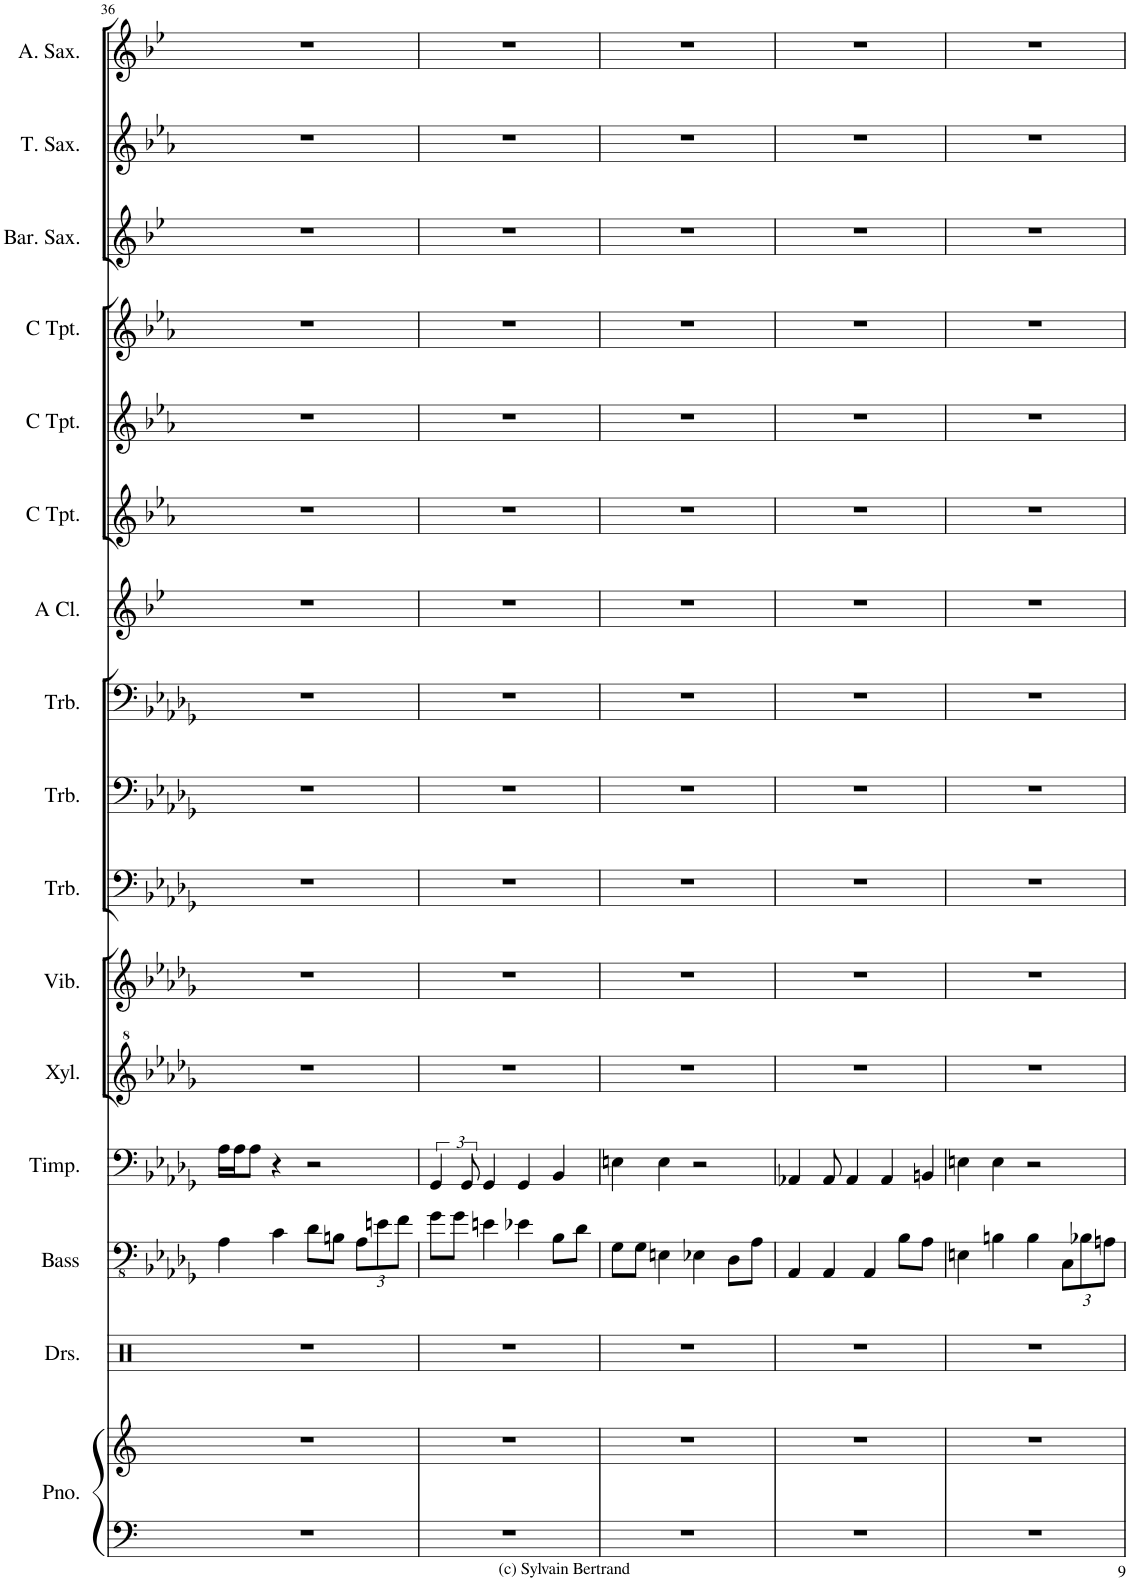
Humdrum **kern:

**kern	**kern	**kern	**kern	**kern	**kern	**kern	**kern	**kern	**kern	**kern	**kern	**kern	**kern	**kern	**kern	**kern
*part16	*part16	*part15	*part14	*part13	*part12	*part11	*part10	*part9	*part8	*part7	*part6	*part5	*part4	*part3	*part2	*part1
*staff17	*staff16	*staff15	*staff14	*staff13	*staff12	*staff11	*staff10	*staff9	*staff8	*staff7	*staff6	*staff5	*staff4	*staff3	*staff2	*staff1
*I"Piano	*	*I"Drumset	*I"Acoustic Bass	*I"Timpani	*I"Xylophone	*I"Vibraphone	*I"Trombone	*I"Trombone	*I"Trombone	*I"A Clarinet	*I"C Trumpet	*I"C Trumpet	*I"C Trumpet	*I"Baritone Saxophone	*I"Tenor Saxophone	*I"Alto Saxophone
*I'Pno.	*	*I'Drs.	*I'Bass	*I'Timp.	*I'Xyl.	*I'Vib.	*I'Trb.	*I'Trb.	*I'Trb.	*I'A Cl.	*I'C Tpt.	*I'C Tpt.	*I'C Tpt.	*I'Bar. Sax.	*I'T. Sax.	*I'A. Sax.
!!LO:PB:g=z
*clefF4	*clefG2	*clefX	*clefFv4	*clefF4	*clefG^2	*clefG2	*clefF4	*clefF4	*clefF4	*clefG2	*clefG2	*clefG2	*clefG2	*clefG2	*clefG2	*clefG2
*	*	*	*	*	*	*	*	*	*	*Trd2c3	*	*	*	*Trd12c21	*Trd8c14	*Trd5c9
*k[]	*k[]	*k[]	*k[b-e-a-d-g-]	*k[b-e-a-d-g-]	*k[b-e-a-d-g-]	*k[b-e-a-d-g-]	*k[b-e-a-d-g-]	*k[b-e-a-d-g-]	*k[b-e-a-d-g-]	*k[b-e-]	*k[b-e-a-]	*k[b-e-a-]	*k[b-e-a-]	*k[b-e-]	*k[b-e-a-]	*k[b-e-]
*M4/4	*M4/4	*M4/4	*M4/4	*M4/4	*M4/4	*M4/4	*M4/4	*M4/4	*M4/4	*M4/4	*M4/4	*M4/4	*M4/4	*M4/4	*M4/4	*M4/4
=36	=36	=36	=36	=36	=36	=36	=36	=36	=36	=36	=36	=36	=36	=36	=36	=36
1r	1r	1r	4AA-\	16A-\LL	1r	1r	1r	1r	1r	1r	1r	1r	1r	1r	1r	1r
.	.	.	.	16A-\J	.	.	.	.	.	.	.	.	.	.	.	.
.	.	.	.	8A-\J	.	.	.	.	.	.	.	.	.	.	.	.
.	.	.	4C\	4r	.	.	.	.	.	.	.	.	.	.	.	.
.	.	.	8D-\L	2r	.	.	.	.	.	.	.	.	.	.	.	.
.	.	.	8BBn\J	.	.	.	.	.	.	.	.	.	.	.	.	.
*	*	*	*Xbrackettup	*	*	*	*	*	*	*	*	*	*	*	*	*
.	.	.	12AA-\L	.	.	.	.	.	.	.	.	.	.	.	.	.
.	.	.	12En\	.	.	.	.	.	.	.	.	.	.	.	.	.
.	.	.	12F\J	.	.	.	.	.	.	.	.	.	.	.	.	.
=37	=37	=37	=37	=37	=37	=37	=37	=37	=37	=37	=37	=37	=37	=37	=37	=37
1r	1r	1r	8G-\L	6GG-/	1r	1r	1r	1r	1r	1r	1r	1r	1r	1r	1r	1r
.	.	.	8G-\J	.	.	.	.	.	.	.	.	.	.	.	.	.
.	.	.	.	12GG-/	.	.	.	.	.	.	.	.	.	.	.	.
.	.	.	4En\	4GG-/	.	.	.	.	.	.	.	.	.	.	.	.
.	.	.	4E-X\	4GG-/	.	.	.	.	.	.	.	.	.	.	.	.
.	.	.	8BB-\L	4BB-/	.	.	.	.	.	.	.	.	.	.	.	.
.	.	.	8D-\J	.	.	.	.	.	.	.	.	.	.	.	.	.
=38	=38	=38	=38	=38	=38	=38	=38	=38	=38	=38	=38	=38	=38	=38	=38	=38
1r	1r	1r	8GG-\L	4En\	1r	1r	1r	1r	1r	1r	1r	1r	1r	1r	1r	1r
.	.	.	8GG-\J	.	.	.	.	.	.	.	.	.	.	.	.	.
.	.	.	4EEn\	4E\	.	.	.	.	.	.	.	.	.	.	.	.
.	.	.	4EE-X\	2r	.	.	.	.	.	.	.	.	.	.	.	.
.	.	.	8DD-\L	.	.	.	.	.	.	.	.	.	.	.	.	.
.	.	.	8AA-\J	.	.	.	.	.	.	.	.	.	.	.	.	.
=39	=39	=39	=39	=39	=39	=39	=39	=39	=39	=39	=39	=39	=39	=39	=39	=39
1r	1r	1r	4AAA-/	4AA-X/	1r	1r	1r	1r	1r	1r	1r	1r	1r	1r	1r	1r
.	.	.	4AAA-/	8AA-/	.	.	.	.	.	.	.	.	.	.	.	.
.	.	.	.	4AA-/	.	.	.	.	.	.	.	.	.	.	.	.
.	.	.	4AAA-/	.	.	.	.	.	.	.	.	.	.	.	.	.
.	.	.	.	4AA-/	.	.	.	.	.	.	.	.	.	.	.	.
.	.	.	8BB-\L	.	.	.	.	.	.	.	.	.	.	.	.	.
.	.	.	8AA-\J	[8BBn/	.	.	.	.	.	.	.	.	.	.	.	.
=40	=40	=40	=40	=40	=40	=40	=40	=40	=40	=40	=40	=40	=40	=40	=40	=40
1r	1r	1r	4EEn\	4En\	1r	1r	1r	1r	1r	1r	1r	1r	1r	1r	1r	1r
.	.	.	4BBn\	8BB/]	.	.	.	.	.	.	.	.	.	.	.	.
.	.	.	.	4E\	.	.	.	.	.	.	.	.	.	.	.	.
.	.	.	4BB\	.	.	.	.	.	.	.	.	.	.	.	.	.
.	.	.	.	2r	.	.	.	.	.	.	.	.	.	.	.	.
.	.	.	12CC\L	.	.	.	.	.	.	.	.	.	.	.	.	.
.	.	.	12BB-X\	.	.	.	.	.	.	.	.	.	.	.	.	.
.	.	.	12AAn\J	.	.	.	.	.	.	.	.	.	.	.	.	.
8ryy	8ryy	8ryy	8ryy	.	8ryy	8ryy	8ryy	8ryy	8ryy	8ryy	8ryy	8ryy	8ryy	8ryy	8ryy	8ryy
=	=	=	=	=	=	=	=	=	=	=	=	=	=	=	=	=
*-	*-	*-	*-	*-	*-	*-	*-	*-	*-	*-	*-	*-	*-	*-	*-	*-
